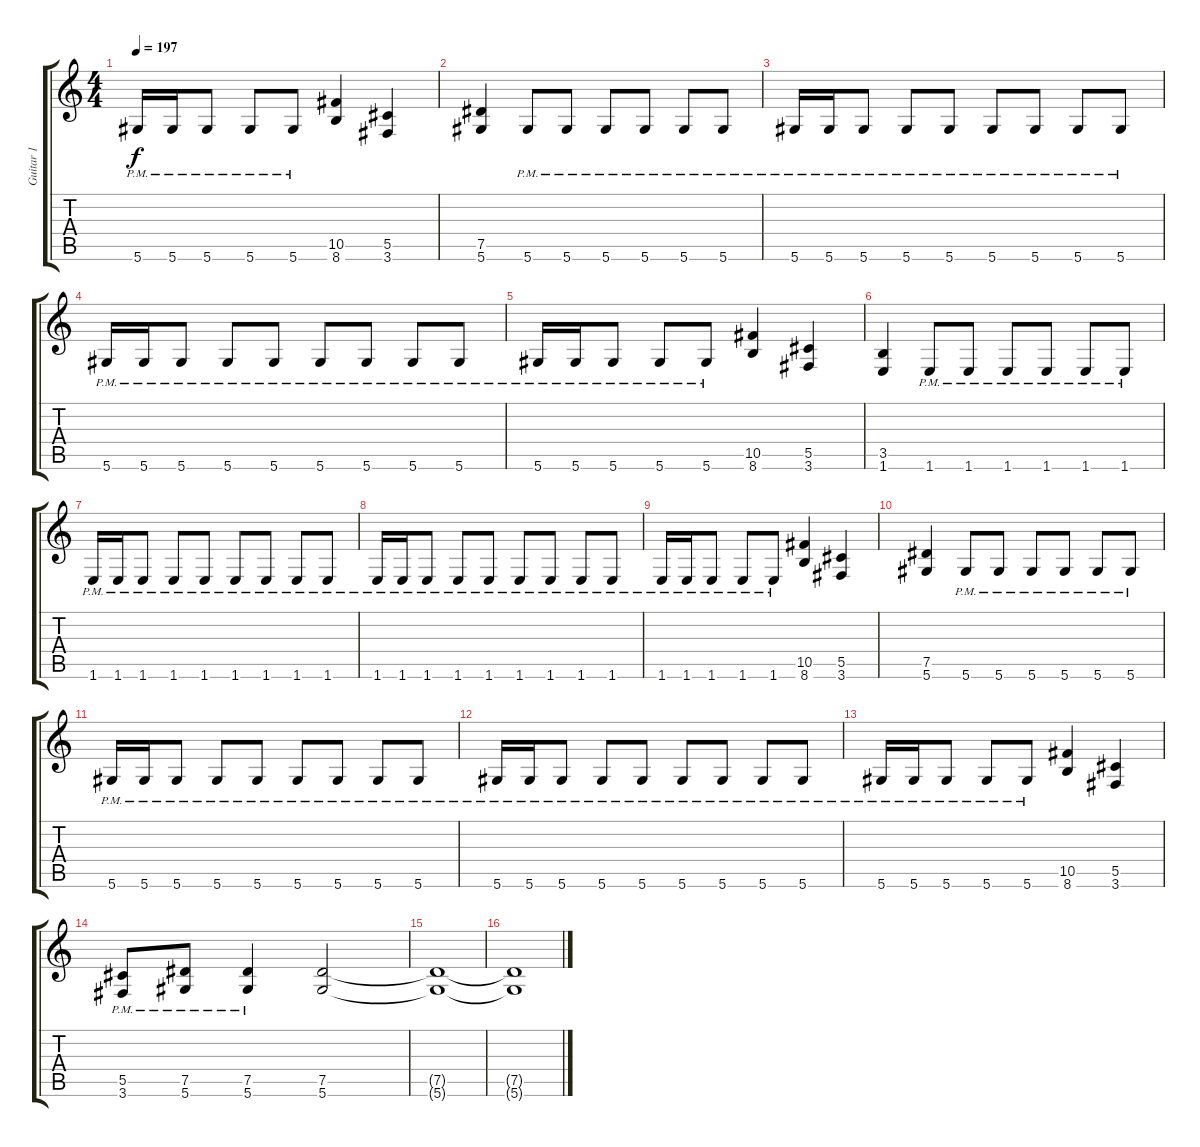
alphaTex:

\track ("Guitar 1" "Guitar 1") {instrument acousticguitarsteel}
\staff {score tabs}
\tuning (Eb4 Bb3 Gb3 Db3 Ab2 Eb2) {hide}
\ts (4 4)
\tempo 197
\clef g2
\ks c
5.6{pm}.16{dy f} 5.6{pm}.16 5.6{pm}.8 5.6{pm}.8 5.6{pm}.8 (10.5 8.6).4 (5.5 3.6).4 |
(7.5 5.6).4 5.6{pm}.8 5.6{pm}.8 5.6{pm}.8 5.6{pm}.8 5.6{pm}.8 5.6{pm}.8 |
5.6{pm}.16 5.6{pm}.16 5.6{pm}.8 5.6{pm}.8 5.6{pm}.8 5.6{pm}.8 5.6{pm}.8 5.6{pm}.8 5.6{pm}.8 |
5.6{pm}.16 5.6{pm}.16 5.6{pm}.8 5.6{pm}.8 5.6{pm}.8 5.6{pm}.8 5.6{pm}.8 5.6{pm}.8 5.6{pm}.8 |
5.6{pm}.16 5.6{pm}.16 5.6{pm}.8 5.6{pm}.8 5.6{pm}.8 (10.5 8.6).4 (5.5 3.6).4 |
(3.5 1.6).4 1.6{pm}.8 1.6{pm}.8 1.6{pm}.8 1.6{pm}.8 1.6{pm}.8 1.6{pm}.8 |
1.6{pm}.16 1.6{pm}.16 1.6{pm}.8 1.6{pm}.8 1.6{pm}.8 1.6{pm}.8 1.6{pm}.8 1.6{pm}.8 1.6{pm}.8 |
1.6{pm}.16 1.6{pm}.16 1.6{pm}.8 1.6{pm}.8 1.6{pm}.8 1.6{pm}.8 1.6{pm}.8 1.6{pm}.8 1.6{pm}.8 |
1.6{pm}.16 1.6{pm}.16 1.6{pm}.8 1.6{pm}.8 1.6{pm}.8 (10.5 8.6).4 (5.5 3.6).4 |
(7.5 5.6).4 5.6{pm}.8 5.6{pm}.8 5.6{pm}.8 5.6{pm}.8 5.6{pm}.8 5.6{pm}.8 |
5.6{pm}.16 5.6{pm}.16 5.6{pm}.8 5.6{pm}.8 5.6{pm}.8 5.6{pm}.8 5.6{pm}.8 5.6{pm}.8 5.6{pm}.8 |
5.6{pm}.16 5.6{pm}.16 5.6{pm}.8 5.6{pm}.8 5.6{pm}.8 5.6{pm}.8 5.6{pm}.8 5.6{pm}.8 5.6{pm}.8 |
5.6{pm}.16 5.6{pm}.16 5.6{pm}.8 5.6{pm}.8 5.6{pm}.8 (10.5 8.6).4 (5.5 3.6).4 |
(5.5{pm} 3.6{pm}).8 (7.5{pm} 5.6{pm}).8 (7.5{pm} 5.6{pm}).4 (7.5 5.6).2 |
(7.5{t} 5.6{t}).1 |
(7.5{t} 5.6{t}).1
